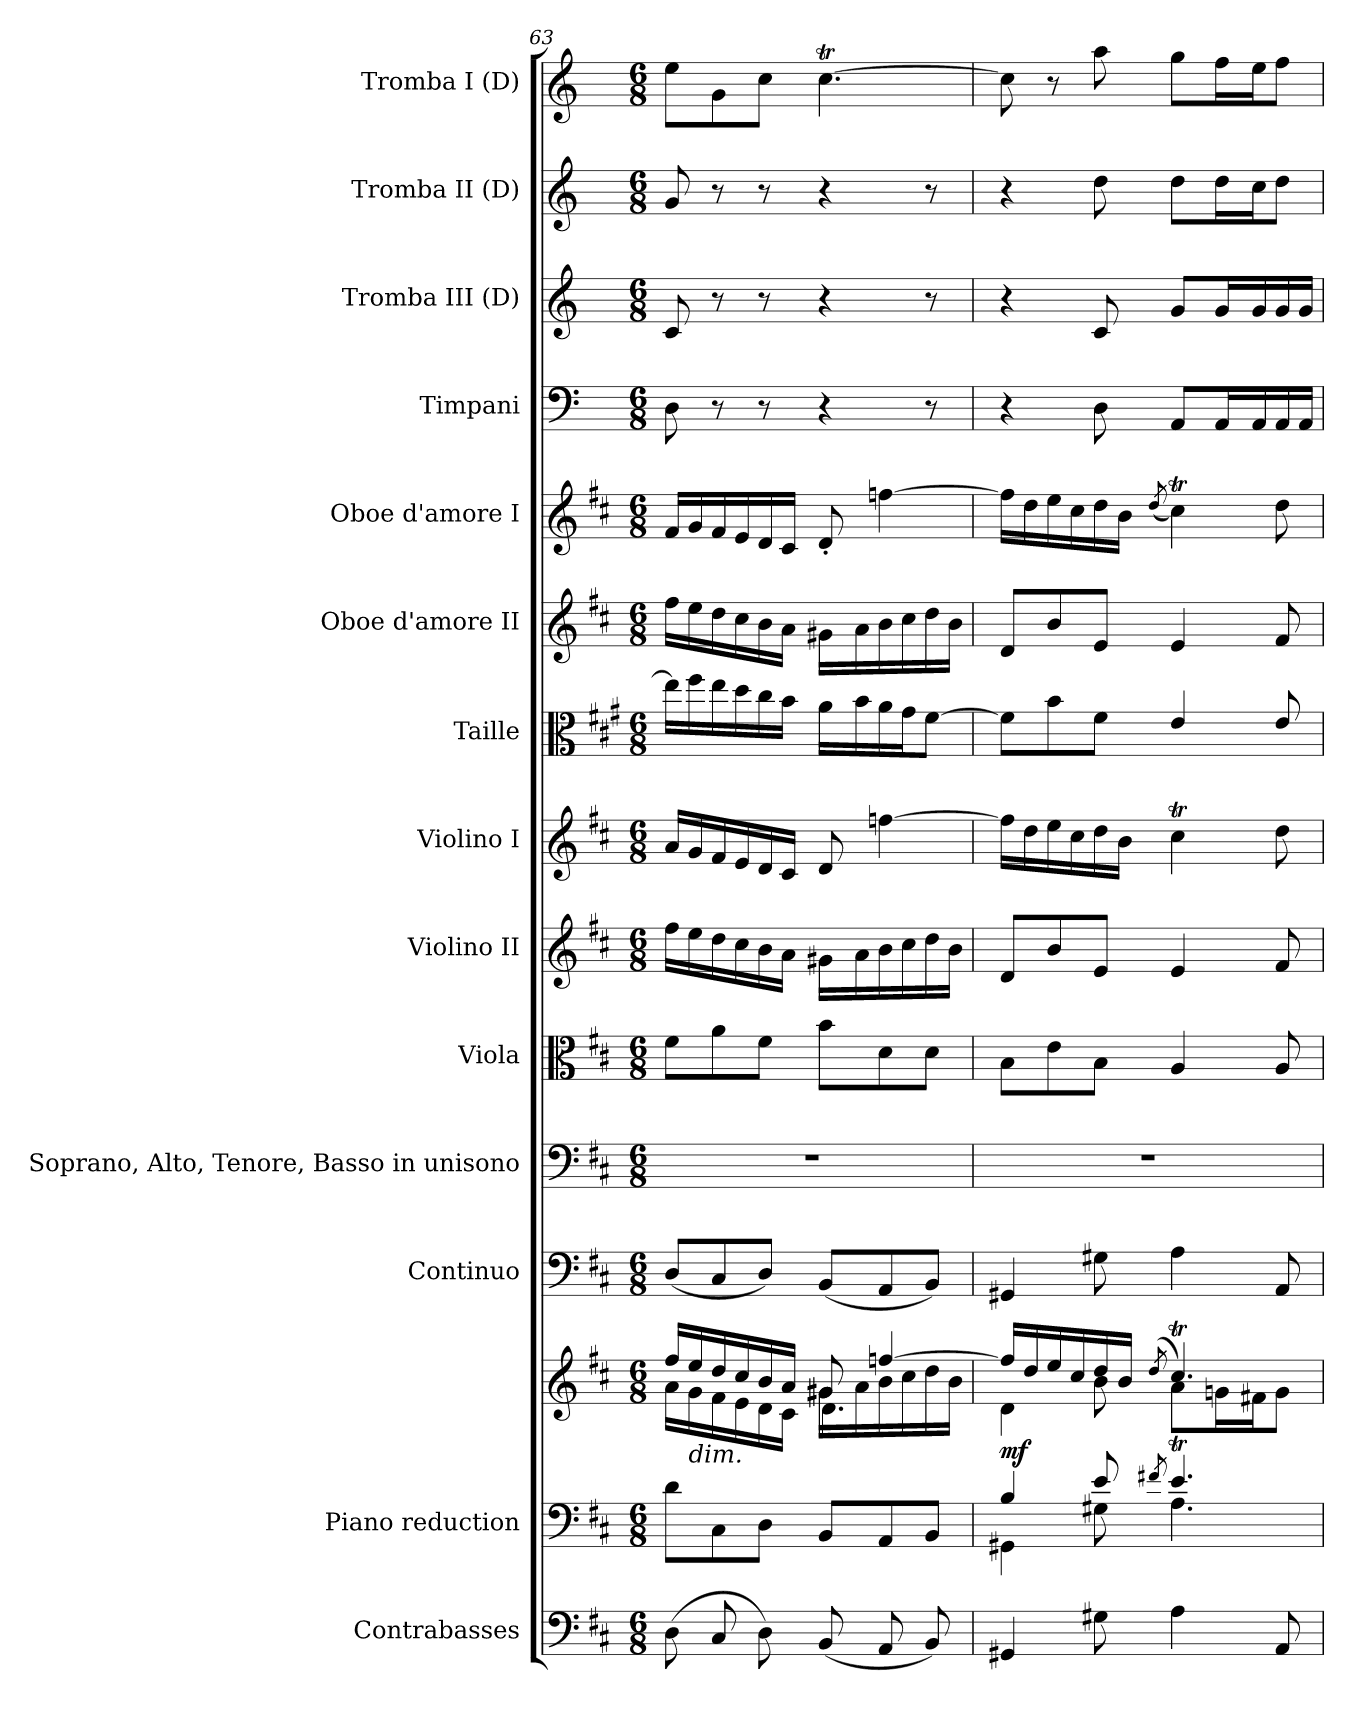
**kern	**kern	**kern	**dynam	**kern	**kern	**kern	**kern	**kern	**kern	**kern	**kern	**kern	**kern	**kern	**kern
*part14	*part13	*part13	*part13	*part12	*part11	*part10	*part9	*part8	*part7	*part6	*part5	*part4	*part3	*part2	*part1
*staff15	*staff14	*staff13	*staff13/14	*staff12	*staff11	*staff10	*staff9	*staff8	*staff7	*staff6	*staff5	*staff4	*staff3	*staff2	*staff1
*I"Contrabasses	*I"Piano reduction	*	*	*I"Continuo	*I"Soprano, Alto, Tenore, Basso in unisono	*I"Viola	*I"Violino II	*I"Violino I	*I"Taille	*I"Oboe d'amore II	*I"Oboe d'amore I	*I"Timpani	*I"Tromba III (D)	*I"Tromba II (D)	*I"Tromba I (D)
*I'Cbs.	*I'Pno	*	*	*	*	*	*	*	*	*I'Ob	*I'Ob	*I'Timp	*	*	*
!!LO:PB:g=z
*clefF4	*clefF4	*clefG2	*	*clefF4	*clefF4	*clefC3	*clefG2	*clefG2	*clefC3	*clefG2	*clefG2	*clefF4	*clefG2	*clefG2	*clefG2
*ITrd7c12	*	*	*	*	*	*	*	*	*ITrd4c7	*	*	*	*ITrd-1c-2	*ITrd-1c-2	*ITrd-1c-2
*k[f#c#]	*k[f#c#]	*k[f#c#]	*	*k[f#c#]	*k[f#c#]	*k[f#c#]	*k[f#c#]	*k[f#c#]	*k[f#c#]	*k[f#c#]	*k[f#c#]	*k[]	*k[f#c#]	*k[f#c#]	*k[f#c#]
*M6/8	*M6/8	*M6/8	*	*M6/8	*M6/8	*M6/8	*M6/8	*M6/8	*M6/8	*M6/8	*M6/8	*M6/8	*M6/8	*M6/8	*M6/8
=63	=63	=63	=63	=63	=63	=63	=63	=63	=63	=63	=63	=63	=63	=63	=63
*	*	*^	*	*	*	*	*	*	*	*	*	*	*	*	*
*	*	*	*^	*	*	*	*	*	*	*	*	*	*	*	*	*
(>8DD\	8d\L	16ff#/LL	16a\LL	4.ryy	.	(<8D/L	2.r	8f#\L	16ff#\LL	16a/LL	16a\LL]	16ff#\LL	16f#/LL	8D\	8d/	8a/	8ff#\L
!	!	!LO:TX:b:i:t=dim.	!	!	!	!	!	!	!	!	!	!	!	!	!	!	!
.	.	16ee/	16g\	.	.	.	.	.	16ee\	16g/	16b\	16ee\	16g/	.	.	.	.
8CC#/	8C#\	16dd/	16f#\	.	.	8C#/	.	8a\	16dd\	16f#/	16a\	16dd\	16f#/	8r	8r	8r	8a\
.	.	16cc#/	16e\	.	.	.	.	.	16cc#\	16e/	16g\	16cc#\	16e/	.	.	.	.
8DD\)	8D\J	16b/	16d\	.	.	8D/J)	.	8f#\J	16b\	16d/	16f#\	16b\	16d/	8r	8r	8r	8dd\J
.	.	16a/JJ	16c#\JJ	.	.	.	.	.	16a\JJ	16c#/JJ	16e\JJ	16a\JJ	16c#/JJ	.	.	.	.
(<8BBB/	8BB/L	8g#X/	16g#\LL	4.d\	.	(<8BB/L	.	8b\L	16g#X\LL	8d/	16d\LL	16g#X\LL	8d'/	4r	4r	4r	[4.ddT\
.	.	.	16a\	.	.	.	.	.	16a\	.	16e\	16a\	.	.	.	.	.
8AAA/	8AA/	[4ffn/	16b\	.	.	8AA/	.	8d\	16b\	[4ffn\	16d\	16b\	[4ffn\	.	.	.	.
.	.	.	16cc#\	.	.	.	.	.	16cc#\	.	16c#\J	16cc#\	.	.	.	.	.
8BBB/)	8BB/J	.	16dd\	.	.	8BB/J)	.	8d\J	16dd\	.	[8B\J	16dd\	.	8r	8r	8r	.
.	.	.	16b\JJ	.	.	.	.	.	16b\JJ	.	.	16b\JJ	.	.	.	.	.
*	*	*	*v	*v	*	*	*	*	*	*	*	*	*	*	*	*	*
=64	=64	=64	=64	=64	=64	=64	=64	=64	=64	=64	=64	=64	=64	=64	=64	=64
*	*^	*	*	*	*	*	*	*	*	*	*	*	*	*	*	*
!	!	!	!	!	!LO:DY:b	!	!	!	!	!	!	!	!	!	!	!	!
4GGG#X/	4B/	4GG#X\	16ff/LL]	4d\	mf	4GG#X/	2.r	8B\L	8d/L	16ff\LL]	8B\L]	8d/L	16ff\LL]	4r	4r	4r	8dd\]
.	.	.	16dd/	.	.	.	.	.	.	16dd\	.	.	16dd\	.	.	.	.
.	.	.	16ee/	.	.	.	.	8e\	8b/	16ee\	8e\	8b/	16ee\	.	.	.	8r
.	.	.	16cc#/	.	.	.	.	.	.	16cc#\	.	.	16cc#\	.	.	.	.
8GG#X\	8e/	8G#X\	16dd/	8b\	.	8G#X\	.	8B\J	8e/J	16dd\	8B\J	8e/J	16dd\	8D\	8d/	8ee\	8bb\
.	.	.	16b/JJ	.	.	.	.	.	.	16b\JJ	.	.	16b\JJ	.	.	.	.
.	8qf#X/	.	(<8qdd/	.	.	.	.	.	.	.	.	.	(<8qdd/	.	.	.	.
4AA\	4.eT/	4.A\	4.cc#t/)	8a\L	.	4A\	.	4A/	4e/	4cc#t\	4A/	4e/	4cc#t\)	8AA/L	8a/L	8ee\L	8aa\L
.	.	.	.	16gn\L	.	.	.	.	.	.	.	.	.	16AA/L	16a/L	16ee\L	16gg\L
.	.	.	.	16f#X\J	.	.	.	.	.	.	.	.	.	16AA/	16a/	16dd\J	16ff#\J
8AAA/	.	.	.	8g\J	.	8AA/	.	8A/	8f#/	8dd\	8A/	8f#/	8dd\	16AA/	16a/	8ee\J	8gg\J
.	.	.	.	.	.	.	.	.	.	.	.	.	.	16AA/JJ	16a/JJ	.	.
*	*v	*v	*	*	*	*	*	*	*	*	*	*	*	*	*	*	*
*	*	*v	*v	*	*	*	*	*	*	*	*	*	*	*	*	*
=	=	=	=	=	=	=	=	=	=	=	=	=	=	=	=
*-	*-	*-	*-	*-	*-	*-	*-	*-	*-	*-	*-	*-	*-	*-	*-
